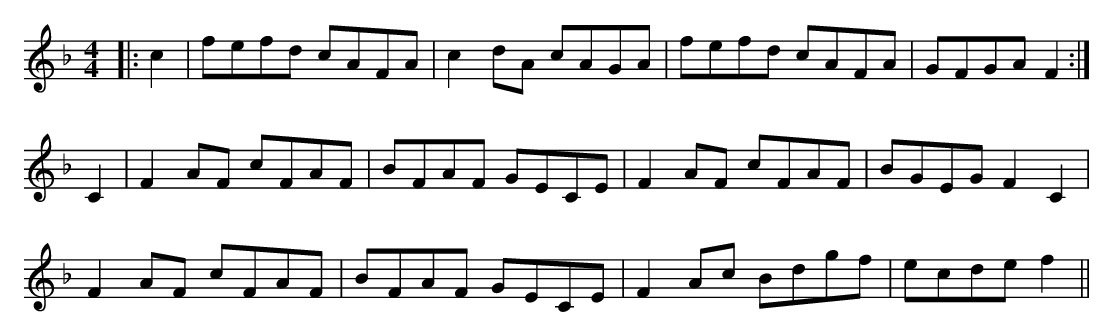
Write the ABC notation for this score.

X:1
M:4/4
K:F
|:c2|fefd cAFA|c2 dA cAGA|fefd cAFA|GFGA F2:|
C2|F2 AF cFAF|BFAF GECE|F2 AF cFAF|BGEG F2 C2|
F2 AF cFAF|BFAF GECE|F2 Ac Bdgf|ecde f2||
